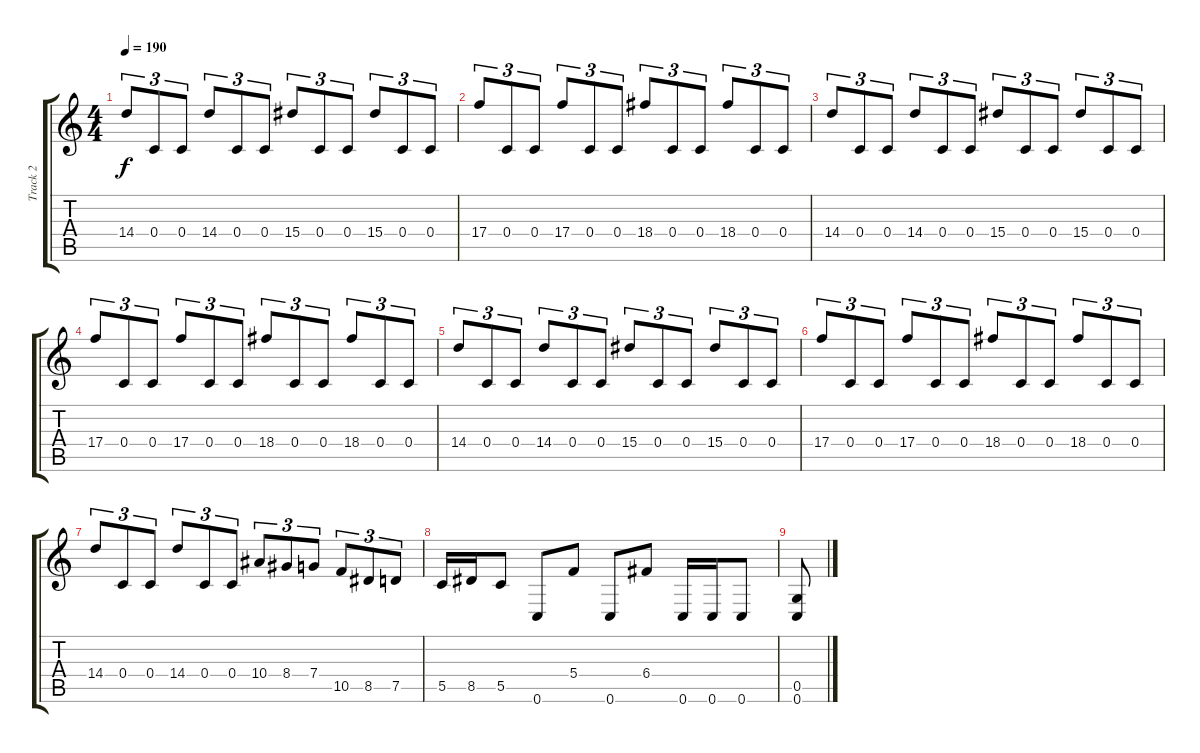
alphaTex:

\track ("Track 2" "Track 2") {instrument distortionguitar}
\staff {score tabs}
\tuning (D4 A3 F3 C3 G2 C2) {hide}
\ts (4 4)
\tempo 190
\clef g2
\ks c
14.4.8{tu (3 2) dy f} 0.4.8{tu (3 2)} 0.4.8{tu (3 2)} 14.4.8{tu (3 2)} 0.4.8{tu (3 2)} 0.4.8{tu (3 2)} 15.4.8{tu (3 2)} 0.4.8{tu (3 2)} 0.4.8{tu (3 2)} 15.4.8{tu (3 2)} 0.4.8{tu (3 2)} 0.4.8{tu (3 2)} |
17.4.8{tu (3 2)} 0.4.8{tu (3 2)} 0.4.8{tu (3 2)} 17.4.8{tu (3 2)} 0.4.8{tu (3 2)} 0.4.8{tu (3 2)} 18.4.8{tu (3 2)} 0.4.8{tu (3 2)} 0.4.8{tu (3 2)} 18.4.8{tu (3 2)} 0.4.8{tu (3 2)} 0.4.8{tu (3 2)} |
14.4.8{tu (3 2)} 0.4.8{tu (3 2)} 0.4.8{tu (3 2)} 14.4.8{tu (3 2)} 0.4.8{tu (3 2)} 0.4.8{tu (3 2)} 15.4.8{tu (3 2)} 0.4.8{tu (3 2)} 0.4.8{tu (3 2)} 15.4.8{tu (3 2)} 0.4.8{tu (3 2)} 0.4.8{tu (3 2)} |
17.4.8{tu (3 2)} 0.4.8{tu (3 2)} 0.4.8{tu (3 2)} 17.4.8{tu (3 2)} 0.4.8{tu (3 2)} 0.4.8{tu (3 2)} 18.4.8{tu (3 2)} 0.4.8{tu (3 2)} 0.4.8{tu (3 2)} 18.4.8{tu (3 2)} 0.4.8{tu (3 2)} 0.4.8{tu (3 2)} |
14.4.8{tu (3 2)} 0.4.8{tu (3 2)} 0.4.8{tu (3 2)} 14.4.8{tu (3 2)} 0.4.8{tu (3 2)} 0.4.8{tu (3 2)} 15.4.8{tu (3 2)} 0.4.8{tu (3 2)} 0.4.8{tu (3 2)} 15.4.8{tu (3 2)} 0.4.8{tu (3 2)} 0.4.8{tu (3 2)} |
17.4.8{tu (3 2)} 0.4.8{tu (3 2)} 0.4.8{tu (3 2)} 17.4.8{tu (3 2)} 0.4.8{tu (3 2)} 0.4.8{tu (3 2)} 18.4.8{tu (3 2)} 0.4.8{tu (3 2)} 0.4.8{tu (3 2)} 18.4.8{tu (3 2)} 0.4.8{tu (3 2)} 0.4.8{tu (3 2)} |
14.4.8{tu (3 2)} 0.4.8{tu (3 2)} 0.4.8{tu (3 2)} 14.4.8{tu (3 2)} 0.4.8{tu (3 2)} 0.4.8{tu (3 2)} 10.4.8{tu (3 2)} 8.4.8{tu (3 2)} 7.4.8{tu (3 2)} 10.5.8{tu (3 2)} 8.5.8{tu (3 2)} 7.5.8{tu (3 2)} |
5.5.16 8.5.16 5.5.8 0.6.8 5.4.8 0.6.8 6.4.8 0.6.16 0.6.16 0.6.8 |
(0.5 0.6).8
